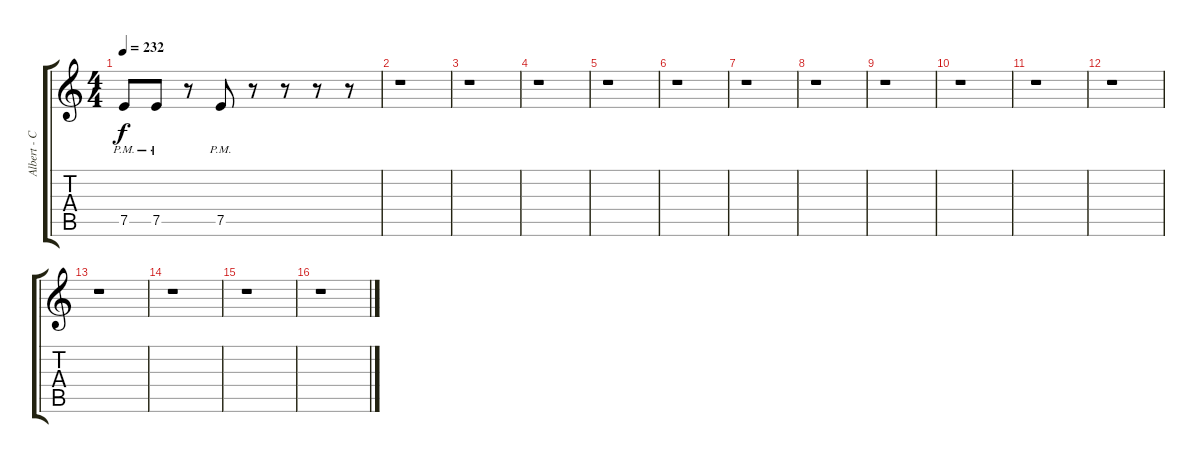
\track ("Albert - Clean" "Albert - C") {instrument electricguitarjazz}
\staff {score tabs}
\tuning (E4 B3 G3 D3 A2 E2) {hide}
\ts (4 4)
\tempo 232
\clef g2
\ks c
7.5{pm}.8{dy f} 7.5{pm}.8 r.8 7.5{pm}.8 r.8 r.8 r.8 r.8 |
r.1 |
r.1 |
r.1 |
r.1 |
r.1 |
r.1 |
r.1 |
r.1 |
r.1 |
r.1 |
r.1 |
r.1 |
r.1 |
r.1 |
r.1
